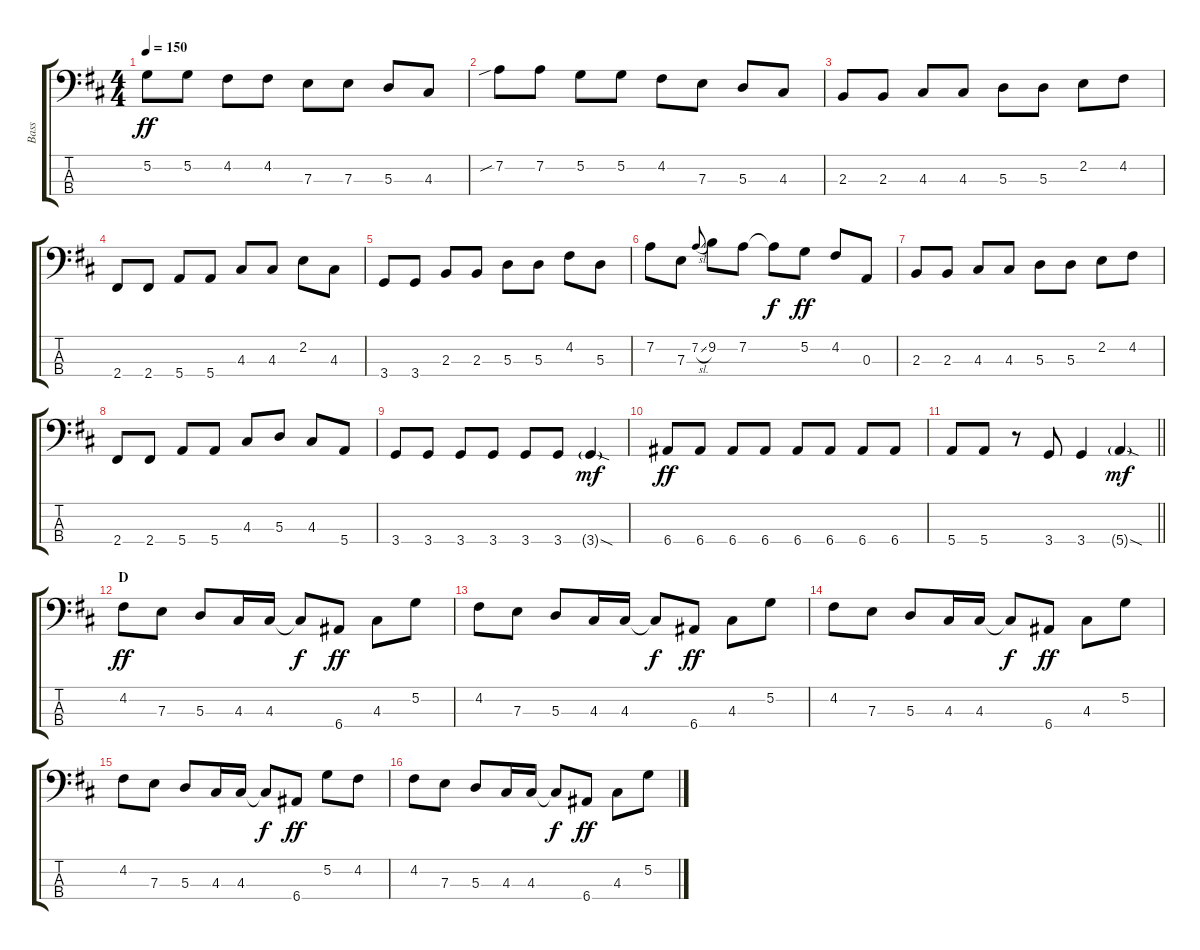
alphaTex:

\track ("Bass" "Bass") {instrument electricbassfinger}
\staff {score tabs}
\tuning (G2 D2 A1 E1) {hide}
\ts (4 4)
\tempo 150
\clef f4
\ks d
5.2.8{dy ff} 5.2.8 4.2.8 4.2.8 7.3.8 7.3.8 5.3.8 4.3.8 |
7.2{sib}.8 7.2.8 5.2.8 5.2.8 4.2.8 7.3.8 5.3.8 4.3.8 |
2.3.8 2.3.8 4.3.8 4.3.8 5.3.8 5.3.8 2.2.8 4.2.8 |
2.4.8 2.4.8 5.4.8 5.4.8 4.3.8 4.3.8 2.2.8 4.3.8 |
3.4.8 3.4.8 2.3.8 2.3.8 5.3.8 5.3.8 4.2.8 5.3.8 |
7.2.8 7.3.8 7.2{sl}.8{gr onbeat} 9.2.8 7.2.8 7.2{t}.8{dy f} 5.2.8{dy ff} 4.2.8 0.3.8 |
2.3.8 2.3.8 4.3.8 4.3.8 5.3.8 5.3.8 2.2.8 4.2.8 |
2.4.8 2.4.8 5.4.8 5.4.8 4.3.8 5.3.8 4.3.8 5.4.8 |
3.4.8 3.4.8 3.4.8 3.4.8 3.4.8 3.4.8 3.4{sod g}.4{dy mf} |
6.4.8{dy ff} 6.4.8 6.4.8 6.4.8 6.4.8 6.4.8 6.4.8 6.4.8 |
\barLineRight lightlight
5.4.8 5.4.8 r.8 3.4.8 3.4.4 5.4{sod g}.4{dy mf} |
\section ("" "D")
4.2.8{dy ff} 7.3.8 5.3.8 4.3.16 4.3.16 4.3{t}.8{dy f} 6.4.8{dy ff} 4.3.8 5.2.8 |
4.2.8 7.3.8 5.3.8 4.3.16 4.3.16 4.3{t}.8{dy f} 6.4.8{dy ff} 4.3.8 5.2.8 |
4.2.8 7.3.8 5.3.8 4.3.16 4.3.16 4.3{t}.8{dy f} 6.4.8{dy ff} 4.3.8 5.2.8 |
4.2.8 7.3.8 5.3.8 4.3.16 4.3.16 4.3{t}.8{dy f} 6.4.8{dy ff} 5.2.8 4.2.8 |
4.2.8 7.3.8 5.3.8 4.3.16 4.3.16 4.3{t}.8{dy f} 6.4.8{dy ff} 4.3.8 5.2.8
